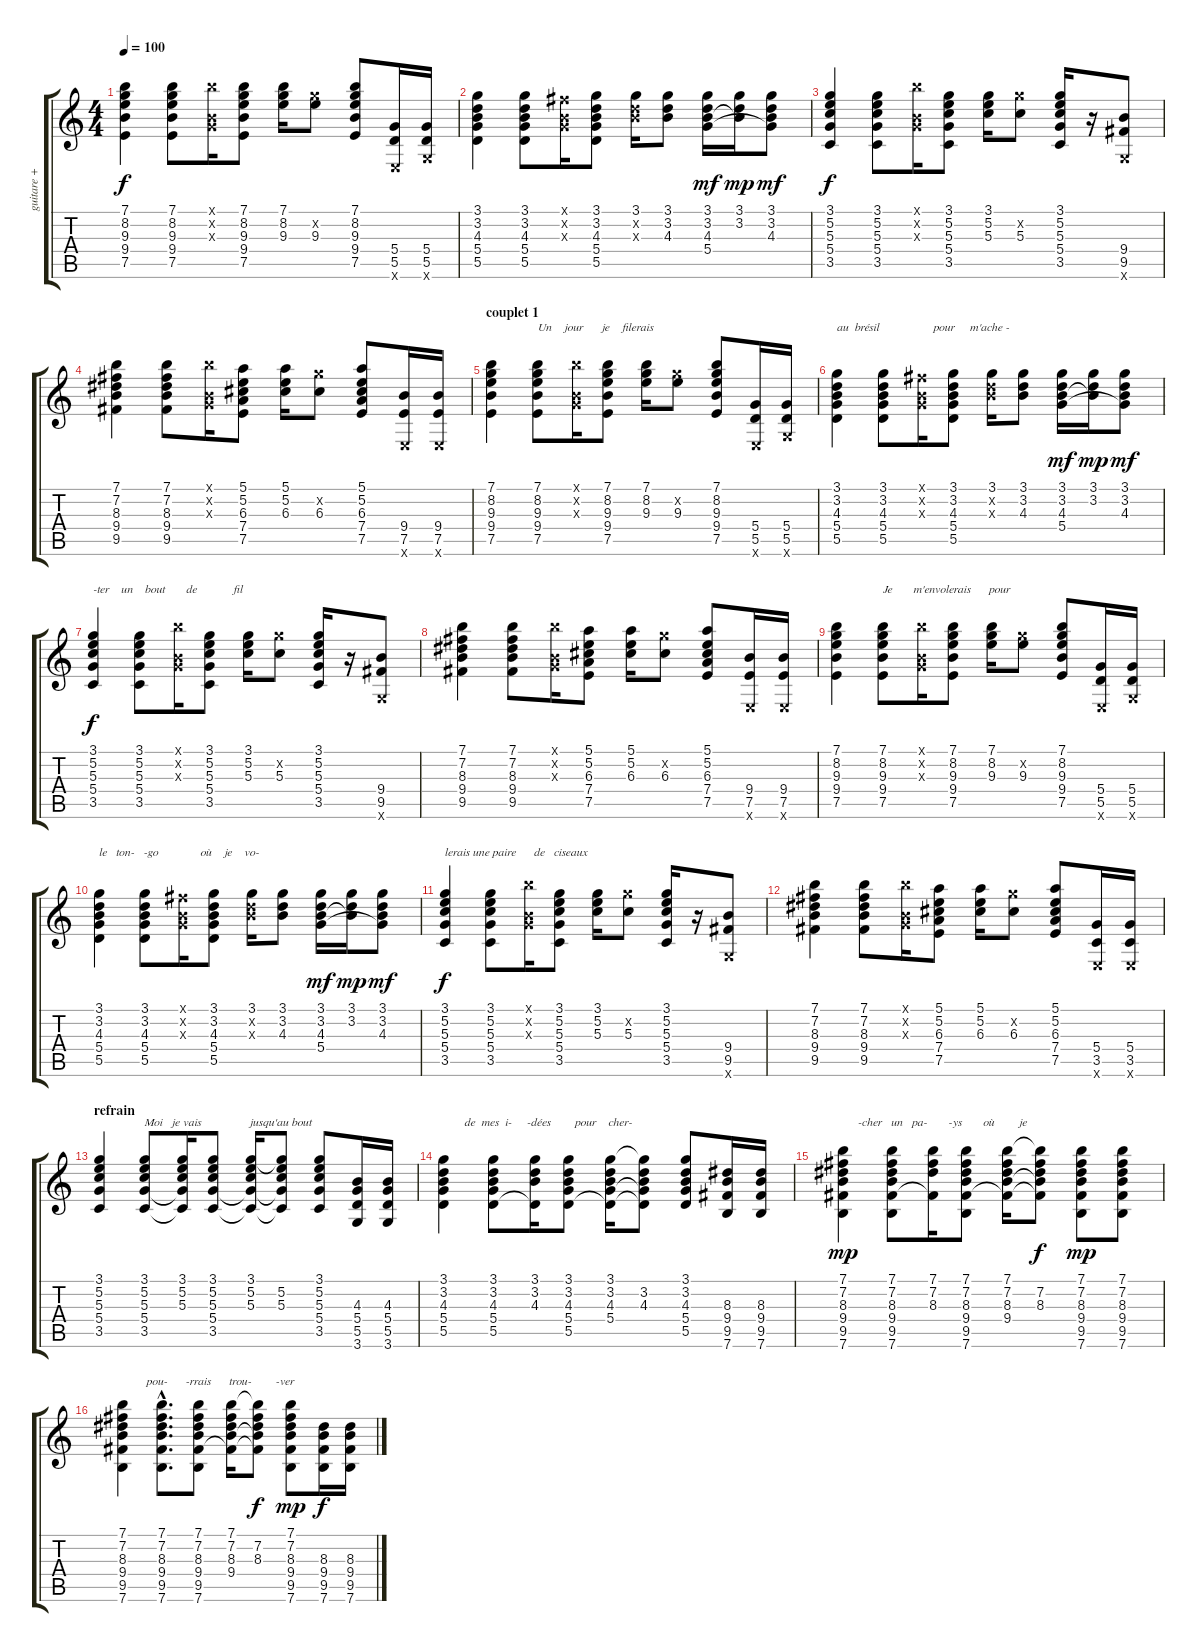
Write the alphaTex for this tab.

\track ("guitare + paroles" "guitare + ") {instrument acousticguitarnylon}
\staff {score tabs}
\tuning (E4 B3 G3 D3 A2 E2) {hide}
\ts (4 4)
\tempo 100
\clef g2
\ks c
(7.1 8.2 9.3 9.4 7.5).4{dy f instrument acousticguitarnylon} (7.1 8.2 9.3 9.4 7.5).8 (7.1{x} 0.2{x} 0.3{x}).16 (7.1 8.2 9.3 9.4 7.5).8 (7.1 8.2 9.3).16 (8.2{x} 9.3).8 (7.1 8.2 9.3 9.4 7.5).8 (5.4 5.5 0.6{x}).16 (5.4 5.5 3.6{x}).16 |
(3.1 3.2 4.3 5.4 5.5).4 (3.1 3.2 4.3 5.4 5.5).8 (2.1{x} 0.2{x} 0.3{x}).16 (3.1 3.2 4.3 5.4 5.5).8 (3.1 3.2{x} 4.3{x}).16 (3.1 3.2 4.3).8 (3.1 3.2 4.3 5.4).16{dy mf} (3.1 3.2 4.3{t}).16{dy mp} (3.1 3.2 4.3 5.4{t}).8{dy mf} |
(3.1 5.2 5.3 5.4 3.5).4{dy f} (3.1 5.2 5.3 5.4 3.5).8 (7.1{x} 0.2{x} 0.3{x}).16 (3.1 5.2 5.3 5.4 3.5).8 (3.1 5.2 5.3).16 (8.2{x} 5.3).8 (3.1 5.2 5.3 5.4 3.5).16 r.16 (9.4 9.5 3.6{x}).8 |
(7.1 7.2 8.3 9.4 9.5).4 (7.1 7.2 8.3 9.4 9.5).8 (7.1{x} 0.2{x} 0.3{x}).16 (5.1 5.2 6.3 7.4 7.5).8 (5.1 5.2 6.3).16 (8.2{x} 6.3).8 (5.1 5.2 6.3 7.4 7.5).8 (9.4 7.5 0.6{x}).16 (9.4 7.5 0.6{x}).16 |
\section ("" "couplet 1")
(7.1 8.2 9.3 9.4 7.5).4 (7.1 8.2 9.3 9.4 7.5).8{txt "Un    jour      je    filerais"} (7.1{x} 0.2{x} 0.3{x}).16 (7.1 8.2 9.3 9.4 7.5).8 (7.1 8.2 9.3).16 (8.2{x} 9.3).8 (7.1 8.2 9.3 9.4 7.5).8 (5.4 5.5 0.6{x}).16 (5.4 5.5 3.6{x}).16 |
(3.1 3.2 4.3 5.4 5.5).4{txt "au  brésil                  pour     m'ache - "} (3.1 3.2 4.3 5.4 5.5).8 (2.1{x} 0.2{x} 0.3{x}).16 (3.1 3.2 4.3 5.4 5.5).8 (3.1 3.2{x} 4.3{x}).16 (3.1 3.2 4.3).8 (3.1 3.2 4.3 5.4).16{dy mf} (3.1 3.2 4.3{t}).16{dy mp} (3.1 3.2 4.3 5.4{t}).8{dy mf} |
(3.1 5.2 5.3 5.4 3.5).4{txt "-ter    un    bout       de            fil  " dy f} (3.1 5.2 5.3 5.4 3.5).8 (7.1{x} 0.2{x} 0.3{x}).16 (3.1 5.2 5.3 5.4 3.5).8 (3.1 5.2 5.3).16 (8.2{x} 5.3).8 (3.1 5.2 5.3 5.4 3.5).16 r.16 (9.4 9.5 3.6{x}).8 |
(7.1 7.2 8.3 9.4 9.5).4 (7.1 7.2 8.3 9.4 9.5).8 (7.1{x} 0.2{x} 0.3{x}).16 (5.1 5.2 6.3 7.4 7.5).8 (5.1 5.2 6.3).16 (8.2{x} 6.3).8 (5.1 5.2 6.3 7.4 7.5).8 (9.4 7.5 0.6{x}).16 (9.4 7.5 0.6{x}).16 |
(7.1 8.2 9.3 9.4 7.5).4 (7.1 8.2 9.3 9.4 7.5).8{txt "Je       m'envolerais      pour"} (7.1{x} 0.2{x} 0.3{x}).16 (7.1 8.2 9.3 9.4 7.5).8 (7.1 8.2 9.3).16 (8.2{x} 9.3).8 (7.1 8.2 9.3 9.4 7.5).8 (5.4 5.5 0.6{x}).16 (5.4 5.5 3.6{x}).16 |
(3.1 3.2 4.3 5.4 5.5).4{txt "le   ton-   -go              où    je    vo-"} (3.1 3.2 4.3 5.4 5.5).8 (2.1{x} 0.2{x} 0.3{x}).16 (3.1 3.2 4.3 5.4 5.5).8 (3.1 3.2{x} 4.3{x}).16 (3.1 3.2 4.3).8 (3.1 3.2 4.3 5.4).16{dy mf} (3.1 3.2 4.3{t}).16{dy mp} (3.1 3.2 4.3 5.4{t}).8{dy mf} |
(3.1 5.2 5.3 5.4 3.5).4{txt "lerais une paire      de   ciseaux" dy f} (3.1 5.2 5.3 5.4 3.5).8 (7.1{x} 0.2{x} 0.3{x}).16 (3.1 5.2 5.3 5.4 3.5).8 (3.1 5.2 5.3).16 (8.2{x} 5.3).8 (3.1 5.2 5.3 5.4 3.5).16 r.16 (9.4 9.5 3.6{x}).8 |
(7.1 7.2 8.3 9.4 9.5).4 (7.1 7.2 8.3 9.4 9.5).8 (7.1{x} 0.2{x} 0.3{x}).16 (5.1 5.2 6.3 7.4 7.5).8 (5.1 5.2 6.3).16 (8.2{x} 6.3).8 (5.1 5.2 6.3 7.4 7.5).8 (5.4 3.5 0.6{x}).16 (5.4 3.5 0.6{x}).16 |
\section ("" "refrain")
(3.1 5.2 5.3 5.4 3.5).4 (3.1 5.2 5.3 5.4 3.5).8{txt "Moi   je vais                jusqu'au bout"} (3.1 5.2 5.3 5.4{t} 3.5{t}).16 (3.1 5.2 5.3 5.4 3.5).8 (3.1 5.2 5.3 5.4{t} 3.5{t}).16 (3.1{t} 5.2 5.3 5.4{t} 3.5{t}).8 (3.1 5.2 5.3 5.4 3.5).8 (4.3 5.4 5.5 3.6).16 (4.3 5.4 5.5 3.6).16 |
(3.1 3.2 4.3 5.4 5.5).4{txt "       de  mes  i-     -dées        pour    cher-"} (3.1 3.2 4.3 5.4 5.5).8 (3.1 3.2 4.3 5.5{t}).16 (3.1 3.2 4.3 5.4 5.5).8 (3.1 3.2 4.3 5.4 5.5{t}).16 (3.1{t} 3.2 4.3 5.4{t} 5.5{t}).8 (3.1 3.2 4.3 5.4 5.5).8 (8.3 9.4 9.5 7.6).16 (8.3 9.4 9.5 7.6).16 |
(7.1 7.2 8.3 9.4 9.5 7.6).4{txt "     -cher   un   pa-       -ys       où        je" dy mp} (7.1 7.2 8.3 9.4 9.5 7.6).8 (7.1 7.2 8.3 9.5{t}).16 (7.1 7.2 8.3 9.4 9.5 7.6).8 (7.1 7.2 8.3 9.4 9.5{t}).16 (7.1{t} 7.2 8.3 9.4{t} 9.5{t}).8{dy f} (7.1 7.2 8.3 9.4 9.5 7.6).8{dy mp} (7.1 7.2 8.3 9.4 9.5 7.6).8 |
(7.1 7.2 8.3 9.4 9.5 7.6).4{txt "        pou-      -rrais      trou-        -ver"} (7.1{hac} 7.2{hac} 8.3{hac} 9.4{hac} 9.5{hac} 7.6{hac}).8{d} (7.1 7.2 8.3 9.4 9.5 7.6).8 (7.1 7.2 8.3 9.4 9.5{t}).16 (7.1{t} 7.2 8.3 9.4{t} 9.5{t}).8{dy f} (7.1 7.2 8.3 9.4 9.5 7.6).8{dy mp} (8.3 9.4 9.5 7.6).16{dy f} (8.3 9.4 9.5 7.6).16
